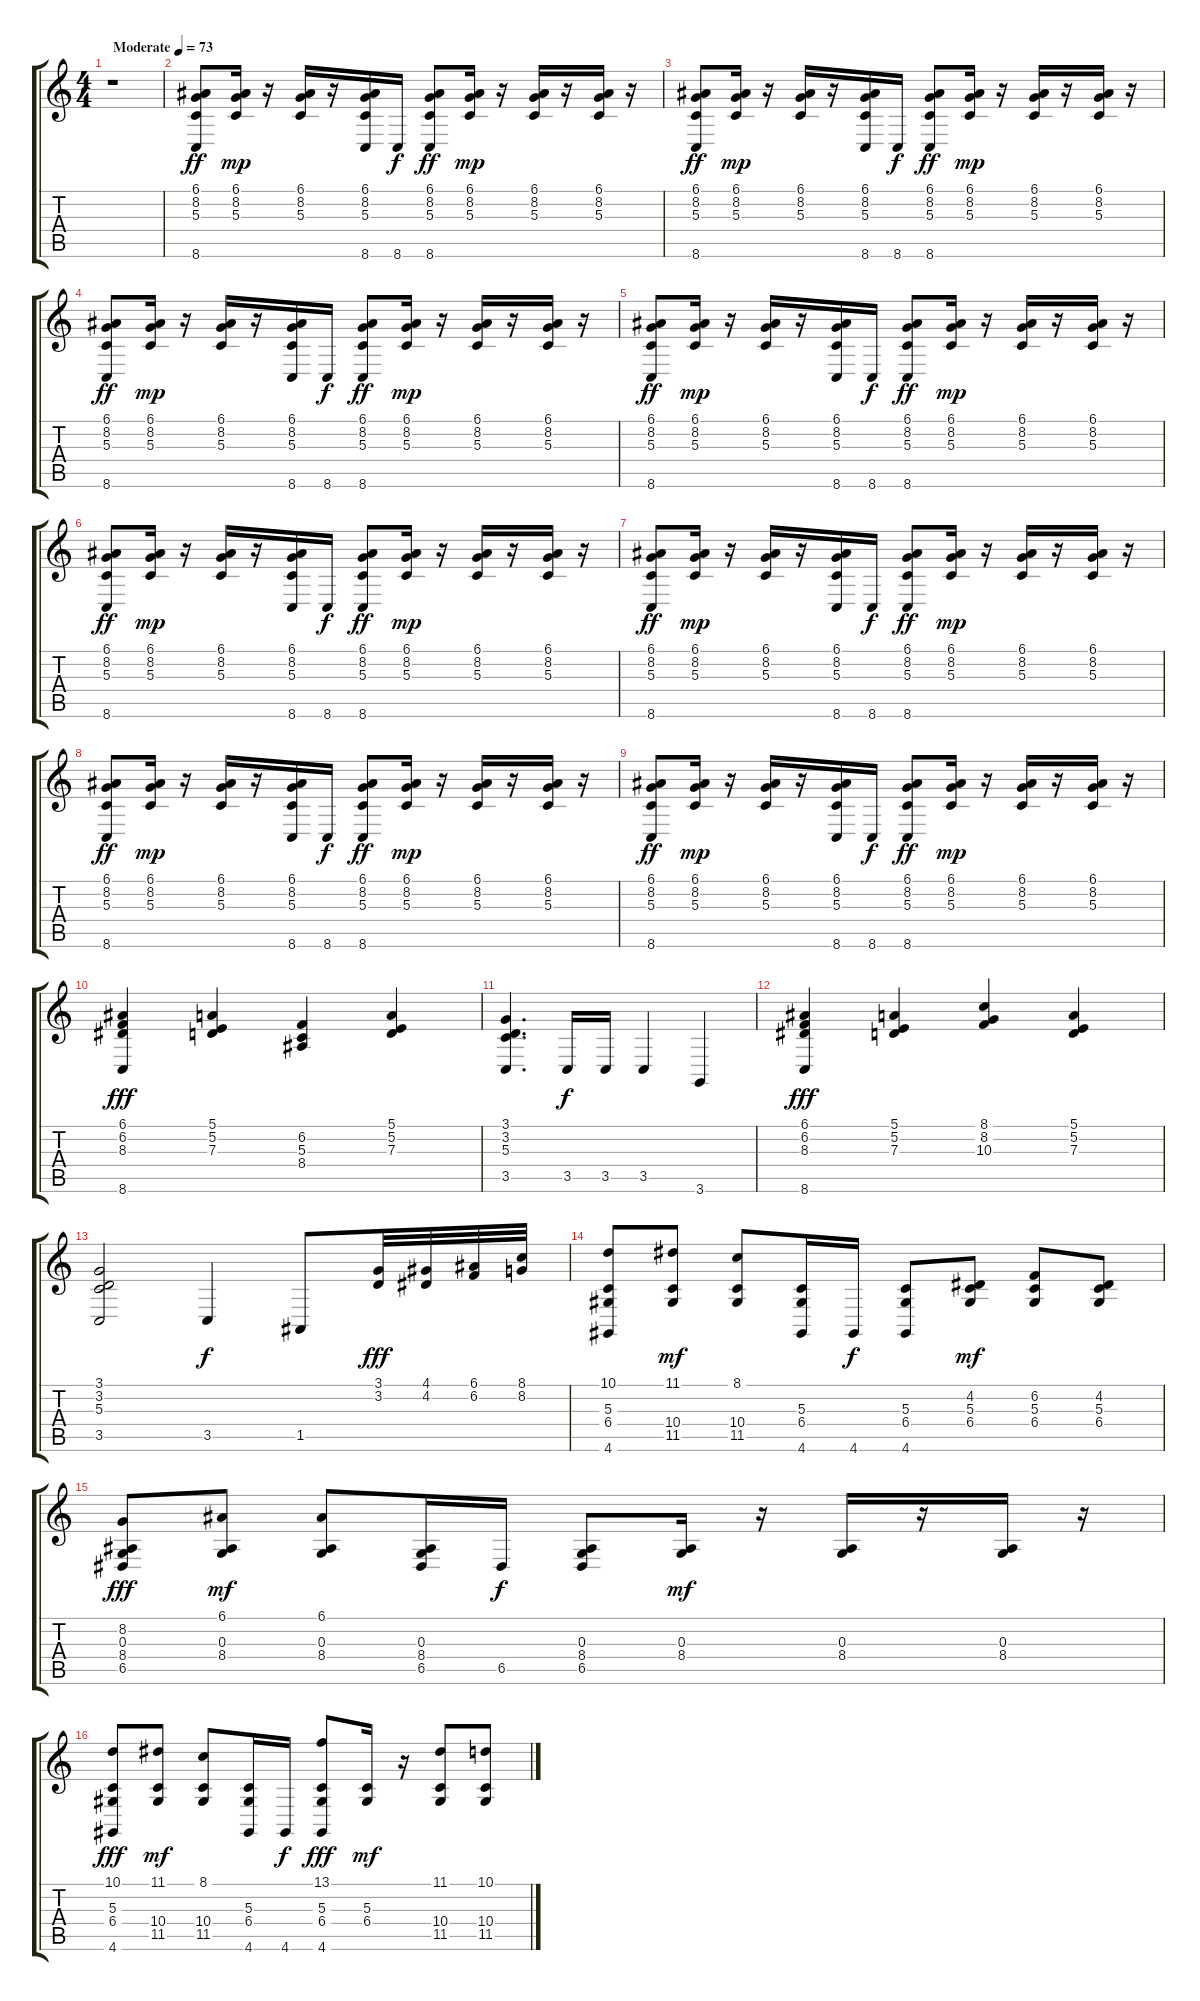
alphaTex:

\track "" {instrument stringensemble1}
\staff {score tabs}
\tuning (E4 B3 G3 D3 A2 E2) {hide}
\ts (4 4)
\tempo (73 "Moderate")
\clef g2
\ks c
r.1{dy ff instrument stringensemble1} |
(6.1 8.2 5.3 8.6).8 (6.1 8.2 5.3).16{dy mp} r.16 (6.1 8.2 5.3).16 r.16 (6.1 8.2 5.3 8.6).16 8.6.16{dy f} (6.1 8.2 5.3 8.6).8{dy ff} (6.1 8.2 5.3).16{dy mp} r.16 (6.1 8.2 5.3).16 r.16 (6.1 8.2 5.3).16 r.16 |
(6.1 8.2 5.3 8.6).8{dy ff} (6.1 8.2 5.3).16{dy mp} r.16 (6.1 8.2 5.3).16 r.16 (6.1 8.2 5.3 8.6).16 8.6.16{dy f} (6.1 8.2 5.3 8.6).8{dy ff} (6.1 8.2 5.3).16{dy mp} r.16 (6.1 8.2 5.3).16 r.16 (6.1 8.2 5.3).16 r.16 |
(6.1 8.2 5.3 8.6).8{dy ff} (6.1 8.2 5.3).16{dy mp} r.16 (6.1 8.2 5.3).16 r.16 (6.1 8.2 5.3 8.6).16 8.6.16{dy f} (6.1 8.2 5.3 8.6).8{dy ff} (6.1 8.2 5.3).16{dy mp} r.16 (6.1 8.2 5.3).16 r.16 (6.1 8.2 5.3).16 r.16 |
(6.1 8.2 5.3 8.6).8{dy ff} (6.1 8.2 5.3).16{dy mp} r.16 (6.1 8.2 5.3).16 r.16 (6.1 8.2 5.3 8.6).16 8.6.16{dy f} (6.1 8.2 5.3 8.6).8{dy ff} (6.1 8.2 5.3).16{dy mp} r.16 (6.1 8.2 5.3).16 r.16 (6.1 8.2 5.3).16 r.16 |
(6.1 8.2 5.3 8.6).8{dy ff} (6.1 8.2 5.3).16{dy mp} r.16 (6.1 8.2 5.3).16 r.16 (6.1 8.2 5.3 8.6).16 8.6.16{dy f} (6.1 8.2 5.3 8.6).8{dy ff} (6.1 8.2 5.3).16{dy mp} r.16 (6.1 8.2 5.3).16 r.16 (6.1 8.2 5.3).16 r.16 |
(6.1 8.2 5.3 8.6).8{dy ff} (6.1 8.2 5.3).16{dy mp} r.16 (6.1 8.2 5.3).16 r.16 (6.1 8.2 5.3 8.6).16 8.6.16{dy f} (6.1 8.2 5.3 8.6).8{dy ff} (6.1 8.2 5.3).16{dy mp} r.16 (6.1 8.2 5.3).16 r.16 (6.1 8.2 5.3).16 r.16 |
(6.1 8.2 5.3 8.6).8{dy ff} (6.1 8.2 5.3).16{dy mp} r.16 (6.1 8.2 5.3).16 r.16 (6.1 8.2 5.3 8.6).16 8.6.16{dy f} (6.1 8.2 5.3 8.6).8{dy ff} (6.1 8.2 5.3).16{dy mp} r.16 (6.1 8.2 5.3).16 r.16 (6.1 8.2 5.3).16 r.16 |
(6.1 8.2 5.3 8.6).8{dy ff} (6.1 8.2 5.3).16{dy mp} r.16 (6.1 8.2 5.3).16 r.16 (6.1 8.2 5.3 8.6).16 8.6.16{dy f} (6.1 8.2 5.3 8.6).8{dy ff} (6.1 8.2 5.3).16{dy mp} r.16 (6.1 8.2 5.3).16 r.16 (6.1 8.2 5.3).16 r.16 |
(6.1 6.2 8.3 8.6).4{dy fff} (5.1 5.2 7.3).4 (6.2 5.3 8.4).4 (5.1 5.2 7.3).4 |
(3.1 3.2 5.3 3.5).4{d} 3.5.16{dy f} 3.5.16 3.5.4 3.6.4 |
(6.1 6.2 8.3 8.6).4{dy fff} (5.1 5.2 7.3).4 (8.1 8.2 10.3).4 (5.1 5.2 7.3).4 |
(3.1 3.2 5.3 3.5).2 3.5.4{dy f} 1.5.8 (3.1 3.2).32{dy fff} (4.1 4.2).32 (6.1 6.2).32 (8.1 8.2).32 |
(10.1 5.3 6.4 4.6).8 (11.1 10.4 11.5).8{dy mf} (8.1 10.4 11.5).8 (5.3 6.4 4.6).16 4.6.16{dy f} (5.3 6.4 4.6).8 (4.2 5.3 6.4).8{dy mf} (6.2 5.3 6.4).8 (4.2 5.3 6.4).8 |
(8.2 0.3 8.4 6.5).8{dy fff} (6.1 0.3 8.4).8{dy mf} (6.1 0.3 8.4).8 (0.3 8.4 6.5).16 6.5.16{dy f} (0.3 8.4 6.5).8 (0.3 8.4).16{dy mf} r.16 (0.3 8.4).16 r.16 (0.3 8.4).16 r.16 |
(10.1 5.3 6.4 4.6).8{dy fff} (11.1 10.4 11.5).8{dy mf} (8.1 10.4 11.5).8 (5.3 6.4 4.6).16 4.6.16{dy f} (13.1 5.3 6.4 4.6).8{dy fff} (5.3 6.4).16{dy mf} r.16 (11.1 10.4 11.5).8 (10.1 10.4 11.5).8
